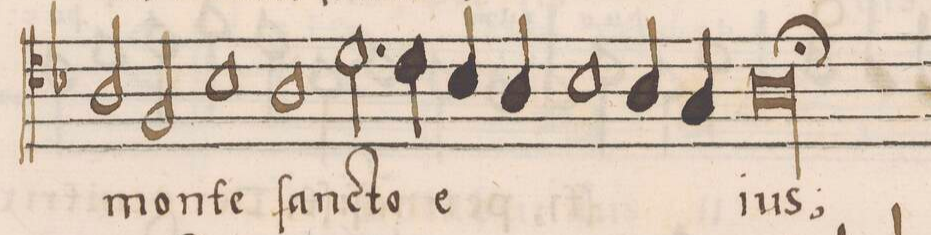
**kern	**text
*I"ALTVS	*
*clefC4	*
*k[b-]	*
*met(C)	*
*M2/1	*
2A/	mon-
2F/	.
=91-	=91-
1B-\	-te
1A\	ſan-
=92-	=92-
2.d\	-cto
4c\	.
4B-/	e-
4A/	.
1B-\	.
=93-	=93-
4A/	.
4G/	.
1A\	.
=94-	=94-
0A\;l	-ius;
==	==
*-	*-
